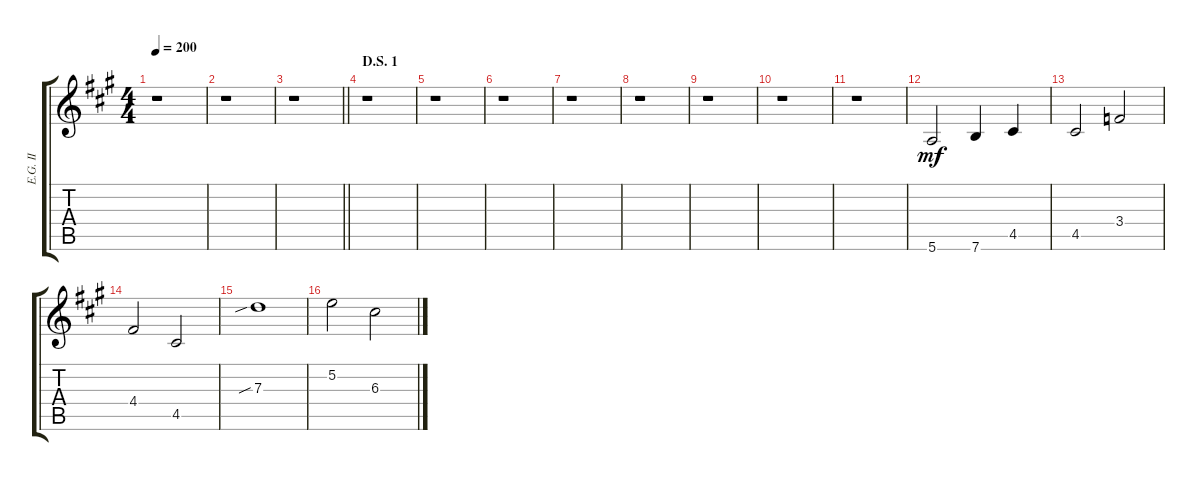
\track ("E.G. II" "E.G. II") {instrument overdrivenguitar}
\staff {score tabs}
\tuning (E4 B3 G3 D3 A2 E2) {hide}
\ts (4 4)
\tempo 200
\clef g2
\ks a
r.1{dy mf} |
r.1 |
\barLineRight lightlight
r.1 |
\section ("" "D.S. 1")
r.1 |
r.1 |
r.1 |
r.1 |
r.1 |
r.1 |
r.1 |
r.1 |
5.6.2 7.6.4 4.5.4 |
4.5.2 3.4.2 |
4.4.2 4.5.2 |
7.3{sib}.1 |
5.2.2 6.3.2
